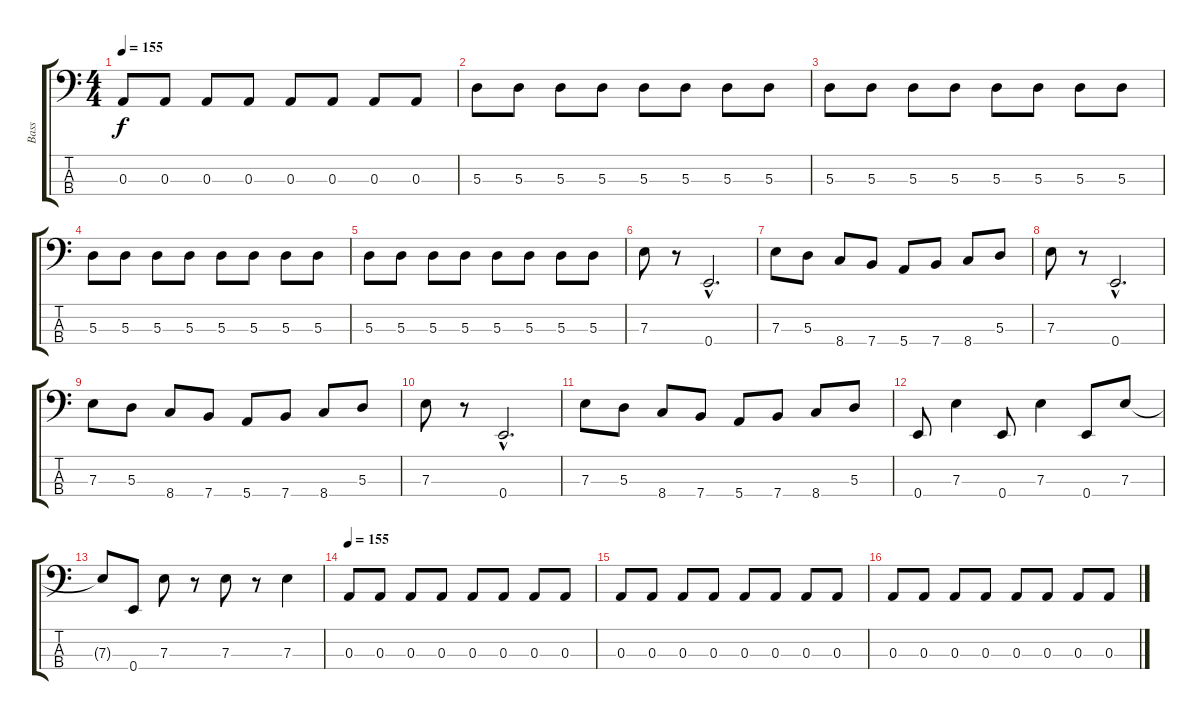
\track ("Bass" "Bass") {instrument electricbassfinger}
\staff {score tabs}
\tuning (G2 D2 A1 E1) {hide}
\ts (4 4)
\tempo 155
\clef f4
\ks c
0.3.8{dy f} 0.3.8 0.3.8 0.3.8 0.3.8 0.3.8 0.3.8 0.3.8 |
5.3.8 5.3.8 5.3.8 5.3.8 5.3.8 5.3.8 5.3.8 5.3.8 |
5.3.8 5.3.8 5.3.8 5.3.8 5.3.8 5.3.8 5.3.8 5.3.8 |
5.3.8 5.3.8 5.3.8 5.3.8 5.3.8 5.3.8 5.3.8 5.3.8 |
5.3.8 5.3.8 5.3.8 5.3.8 5.3.8 5.3.8 5.3.8 5.3.8 |
7.3.8 r.8 0.4{hac}.2{d} |
7.3.8 5.3.8 8.4.8 7.4.8 5.4.8 7.4.8 8.4.8 5.3.8 |
7.3.8 r.8 0.4{hac}.2{d} |
7.3.8 5.3.8 8.4.8 7.4.8 5.4.8 7.4.8 8.4.8 5.3.8 |
7.3.8 r.8 0.4{hac}.2{d} |
7.3.8 5.3.8 8.4.8 7.4.8 5.4.8 7.4.8 8.4.8 5.3.8 |
0.4.8 7.3.4 0.4.8 7.3.4 0.4.8 7.3.8 |
7.3{t}.8 0.4.8 7.3.8 r.8 7.3.8 r.8 7.3.4 |
\tempo 155
0.3.8 0.3.8 0.3.8 0.3.8 0.3.8 0.3.8 0.3.8 0.3.8 |
0.3.8 0.3.8 0.3.8 0.3.8 0.3.8 0.3.8 0.3.8 0.3.8 |
0.3.8 0.3.8 0.3.8 0.3.8 0.3.8 0.3.8 0.3.8 0.3.8
